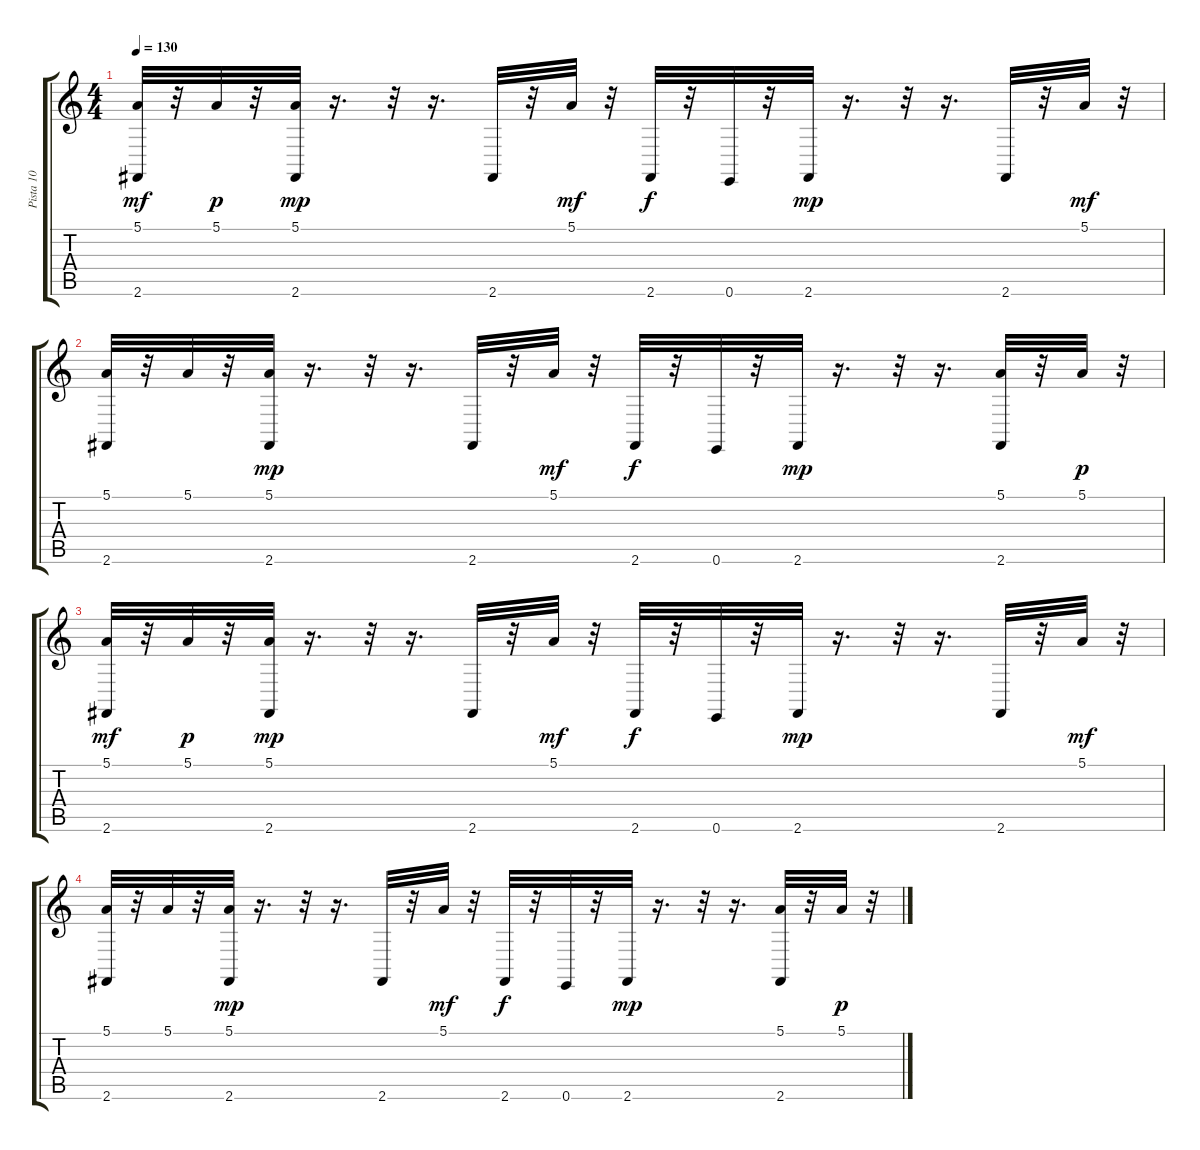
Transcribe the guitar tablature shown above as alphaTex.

\track ("Pista 10" "Pista 10") {instrument acousticgrandpiano}
\staff {score tabs}
\tuning (E4 B3 G3 D3 A2 E2) {hide}
\ts (4 4)
\tempo 130
\clef g2
\ks c
(5.1 2.6).32{dy mf} r.32 5.1.32{dy p} r.32 (5.1 2.6).32{dy mp} r.16{d} r.32 r.16{d} 2.6.32 r.32 5.1.32{dy mf} r.32 2.6.32{dy f} r.32 0.6.32 r.32 2.6.32{dy mp} r.16{d} r.32 r.16{d} 2.6.32 r.32 5.1.32{dy mf} r.32 |
(5.1 2.6).32 r.32 5.1.32 r.32 (5.1 2.6).32{dy mp} r.16{d} r.32 r.16{d} 2.6.32 r.32 5.1.32{dy mf} r.32 2.6.32{dy f} r.32 0.6.32 r.32 2.6.32{dy mp} r.16{d} r.32 r.16{d} (5.1 2.6).32 r.32 5.1.32{dy p} r.32 |
(5.1 2.6).32{dy mf} r.32 5.1.32{dy p} r.32 (5.1 2.6).32{dy mp} r.16{d} r.32 r.16{d} 2.6.32 r.32 5.1.32{dy mf} r.32 2.6.32{dy f} r.32 0.6.32 r.32 2.6.32{dy mp} r.16{d} r.32 r.16{d} 2.6.32 r.32 5.1.32{dy mf} r.32 |
(5.1 2.6).32 r.32 5.1.32 r.32 (5.1 2.6).32{dy mp} r.16{d} r.32 r.16{d} 2.6.32 r.32 5.1.32{dy mf} r.32 2.6.32{dy f} r.32 0.6.32 r.32 2.6.32{dy mp} r.16{d} r.32 r.16{d} (5.1 2.6).32 r.32 5.1.32{dy p} r.32
